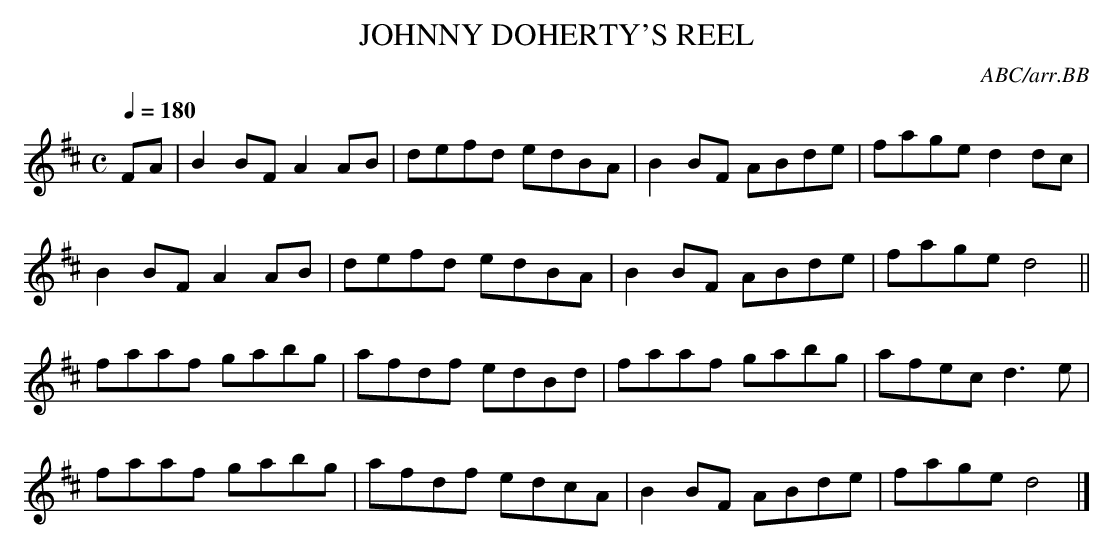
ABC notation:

X:1
T:JOHNNY DOHERTY'S REEL
C:ABC/arr.BB
Q:1/4=180
M:C
K:D
FA|B2BF A2AB|defd edBA|B2BF ABde|fage d2dc|
B2BF A2AB|defd edBA|B2BF ABde|fage d4||
faaf gabg|afdf edBd|faaf gabg|afec d3e|
faaf gabg|afdf edcA|B2BF ABde|fage d4|]
